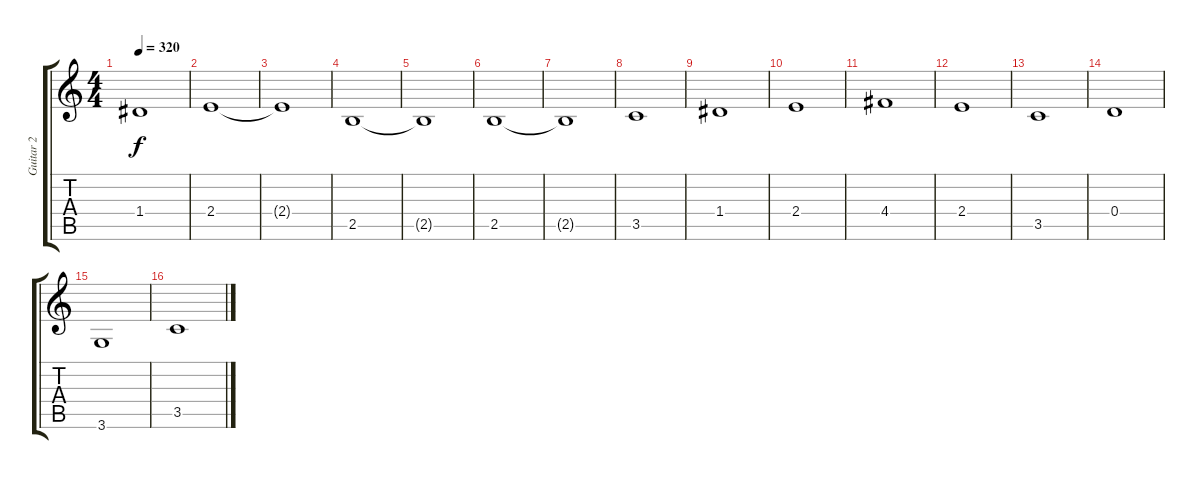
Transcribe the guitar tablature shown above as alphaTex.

\track ("Guitar 2" "Guitar 2") {instrument distortionguitar}
\staff {score tabs}
\tuning (E4 B3 G3 D3 A2 E2) {hide}
\ts (4 4)
\tempo 320
\clef g2
\ks c
1.4.1{dy f} |
2.4.1 |
2.4{t}.1 |
2.5.1 |
2.5{t}.1 |
2.5.1 |
2.5{t}.1 |
3.5.1 |
1.4.1 |
2.4.1 |
4.4.1 |
2.4.1 |
3.5.1 |
0.4.1 |
3.6.1 |
3.5.1
